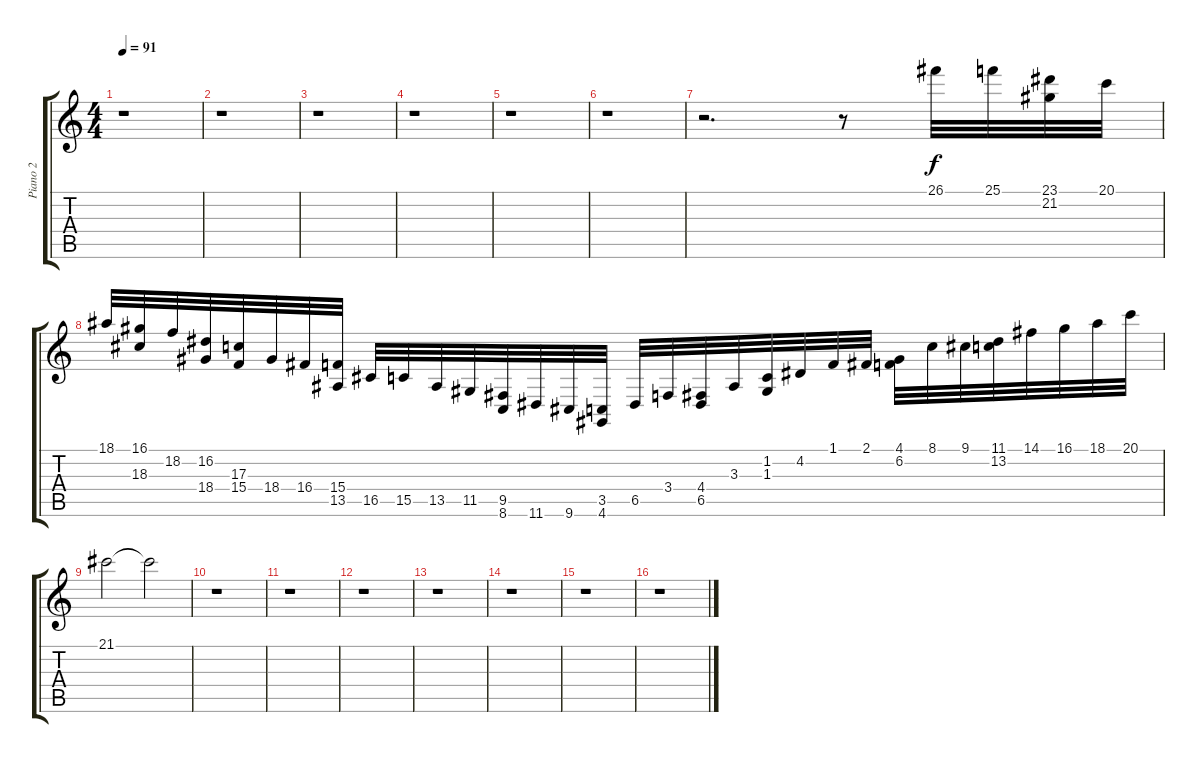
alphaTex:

\track ("Piano 2" "Piano 2") {instrument electricpiano2}
\staff {score tabs}
\tuning (E4 B3 G3 D3 A2 E2) {hide}
\ts (4 4)
\tempo 91
\clef g2
\ks c
r.1{dy f instrument electricpiano2} |
r.1 |
r.1 |
r.1 |
r.1 |
r.1 |
r.2{d} r.8 26.1.32 25.1.32 (23.1 21.2).32 20.1.32 |
18.1.32{balance 7} (16.1 18.3).32 18.2.32{balance 9} (16.2 18.4).32 (17.3 15.4).32 18.4.32 16.4.32 (15.4 13.5).32{balance 12} 16.5.32 15.5.32{balance 13} 13.5.32 11.5.32{balance 14} (9.5 8.6).32 11.6.32 9.6.32 (3.5 4.6).32 6.5.32 3.4.32 (4.4 6.5).32{balance 14} 3.3.32 (1.2 1.3).32{balance 13} 4.2.32 1.1.32{balance 11} 2.1.32 (4.1 6.2).32 8.1.32 9.1.32 (11.1 13.2).32{balance 8} 14.1.32{balance 6} 16.1.32 18.1.32 20.1.32{balance 5} |
21.1.2 21.1{t}.2 |
r.1 |
r.1 |
r.1 |
r.1 |
r.1 |
r.1 |
r.1
